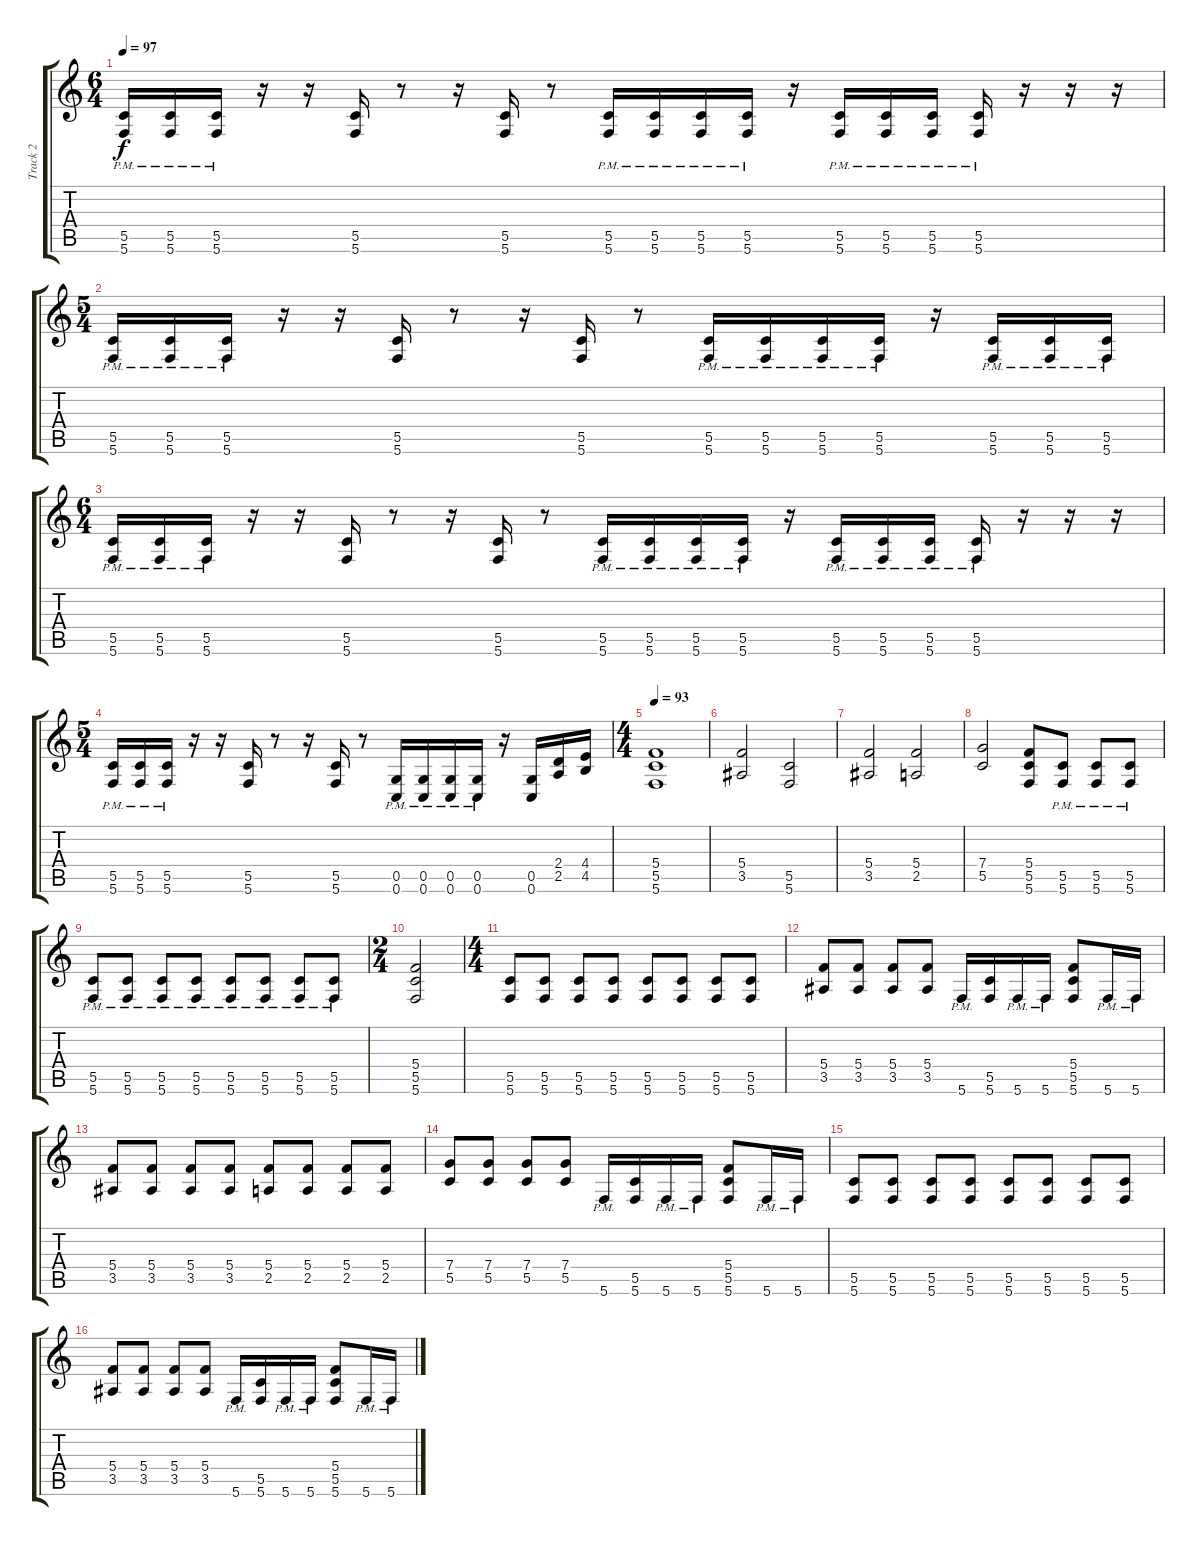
\track ("Track 2" "Track 2") {instrument distortionguitar}
\staff {score tabs}
\tuning (D4 A3 F3 C3 G2 C2) {hide}
\ts (6 4)
\tempo 97
\clef g2
\ks c
(5.5{pm} 5.6{pm}).16{dy f} (5.5{pm} 5.6{pm}).16 (5.5{pm} 5.6{pm}).16 r.16 r.16 (5.5 5.6).16 r.8 r.16 (5.5 5.6).16 r.8 (5.5{pm} 5.6{pm}).16 (5.5{pm} 5.6{pm}).16 (5.5{pm} 5.6{pm}).16 (5.5{pm} 5.6{pm}).16 r.16 (5.5{pm} 5.6{pm}).16 (5.5{pm} 5.6{pm}).16 (5.5{pm} 5.6{pm}).16 (5.5{pm} 5.6{pm}).16 r.16 r.16 r.16 |
\ts (5 4)
(5.5{pm} 5.6{pm}).16 (5.5{pm} 5.6{pm}).16 (5.5{pm} 5.6{pm}).16 r.16 r.16 (5.5 5.6).16 r.8 r.16 (5.5 5.6).16 r.8 (5.5{pm} 5.6{pm}).16 (5.5{pm} 5.6{pm}).16 (5.5{pm} 5.6{pm}).16 (5.5{pm} 5.6{pm}).16 r.16 (5.5{pm} 5.6{pm}).16 (5.5{pm} 5.6{pm}).16 (5.5{pm} 5.6{pm}).16 |
\ts (6 4)
(5.5{pm} 5.6{pm}).16 (5.5{pm} 5.6{pm}).16 (5.5{pm} 5.6{pm}).16 r.16 r.16 (5.5 5.6).16 r.8 r.16 (5.5 5.6).16 r.8 (5.5{pm} 5.6{pm}).16 (5.5{pm} 5.6{pm}).16 (5.5{pm} 5.6{pm}).16 (5.5{pm} 5.6{pm}).16 r.16 (5.5{pm} 5.6{pm}).16 (5.5{pm} 5.6{pm}).16 (5.5{pm} 5.6{pm}).16 (5.5{pm} 5.6{pm}).16 r.16 r.16 r.16 |
\ts (5 4)
(5.5{pm} 5.6{pm}).16 (5.5{pm} 5.6{pm}).16 (5.5{pm} 5.6{pm}).16 r.16 r.16 (5.5 5.6).16 r.8 r.16 (5.5 5.6).16 r.8 (0.5{pm} 0.6{pm}).16 (0.5{pm} 0.6{pm}).16 (0.5{pm} 0.6{pm}).16 (0.5{pm} 0.6{pm}).16 r.16 (0.5 0.6).16 (2.4 2.5).16 (4.4 4.5).16 |
\ts (4 4)
\tempo 93
(5.4 5.5 5.6).1 |
(5.4 3.5).2 (5.5 5.6).2 |
(5.4 3.5).2 (5.4 2.5).2 |
(7.4 5.5).2 (5.4 5.5 5.6).8 (5.5{pm} 5.6{pm}).8 (5.5{pm} 5.6{pm}).8 (5.5{pm} 5.6{pm}).8 |
(5.5{pm} 5.6{pm}).8 (5.5{pm} 5.6{pm}).8 (5.5{pm} 5.6{pm}).8 (5.5{pm} 5.6{pm}).8 (5.5{pm} 5.6{pm}).8 (5.5{pm} 5.6{pm}).8 (5.5{pm} 5.6{pm}).8 (5.5{pm} 5.6{pm}).8 |
\ts (2 4)
(5.4 5.5 5.6).2 |
\ts (4 4)
(5.5 5.6).8 (5.5 5.6).8 (5.5 5.6).8 (5.5 5.6).8 (5.5 5.6).8 (5.5 5.6).8 (5.5 5.6).8 (5.5 5.6).8 |
(5.4 3.5).8 (5.4 3.5).8 (5.4 3.5).8 (5.4 3.5).8 5.6{pm}.16 (5.5 5.6).16 5.6{pm}.16 5.6{pm}.16 (5.4 5.5 5.6).8 5.6{pm}.16 5.6{pm}.16 |
(5.4 3.5).8 (5.4 3.5).8 (5.4 3.5).8 (5.4 3.5).8 (5.4 2.5).8 (5.4 2.5).8 (5.4 2.5).8 (5.4 2.5).8 |
(7.4 5.5).8 (7.4 5.5).8 (7.4 5.5).8 (7.4 5.5).8 5.6{pm}.16 (5.5 5.6).16 5.6{pm}.16 5.6{pm}.16 (5.4 5.5 5.6).8 5.6{pm}.16 5.6{pm}.16 |
(5.5 5.6).8 (5.5 5.6).8 (5.5 5.6).8 (5.5 5.6).8 (5.5 5.6).8 (5.5 5.6).8 (5.5 5.6).8 (5.5 5.6).8 |
(5.4 3.5).8 (5.4 3.5).8 (5.4 3.5).8 (5.4 3.5).8 5.6{pm}.16 (5.5 5.6).16 5.6{pm}.16 5.6{pm}.16 (5.4 5.5 5.6).8 5.6{pm}.16 5.6{pm}.16
